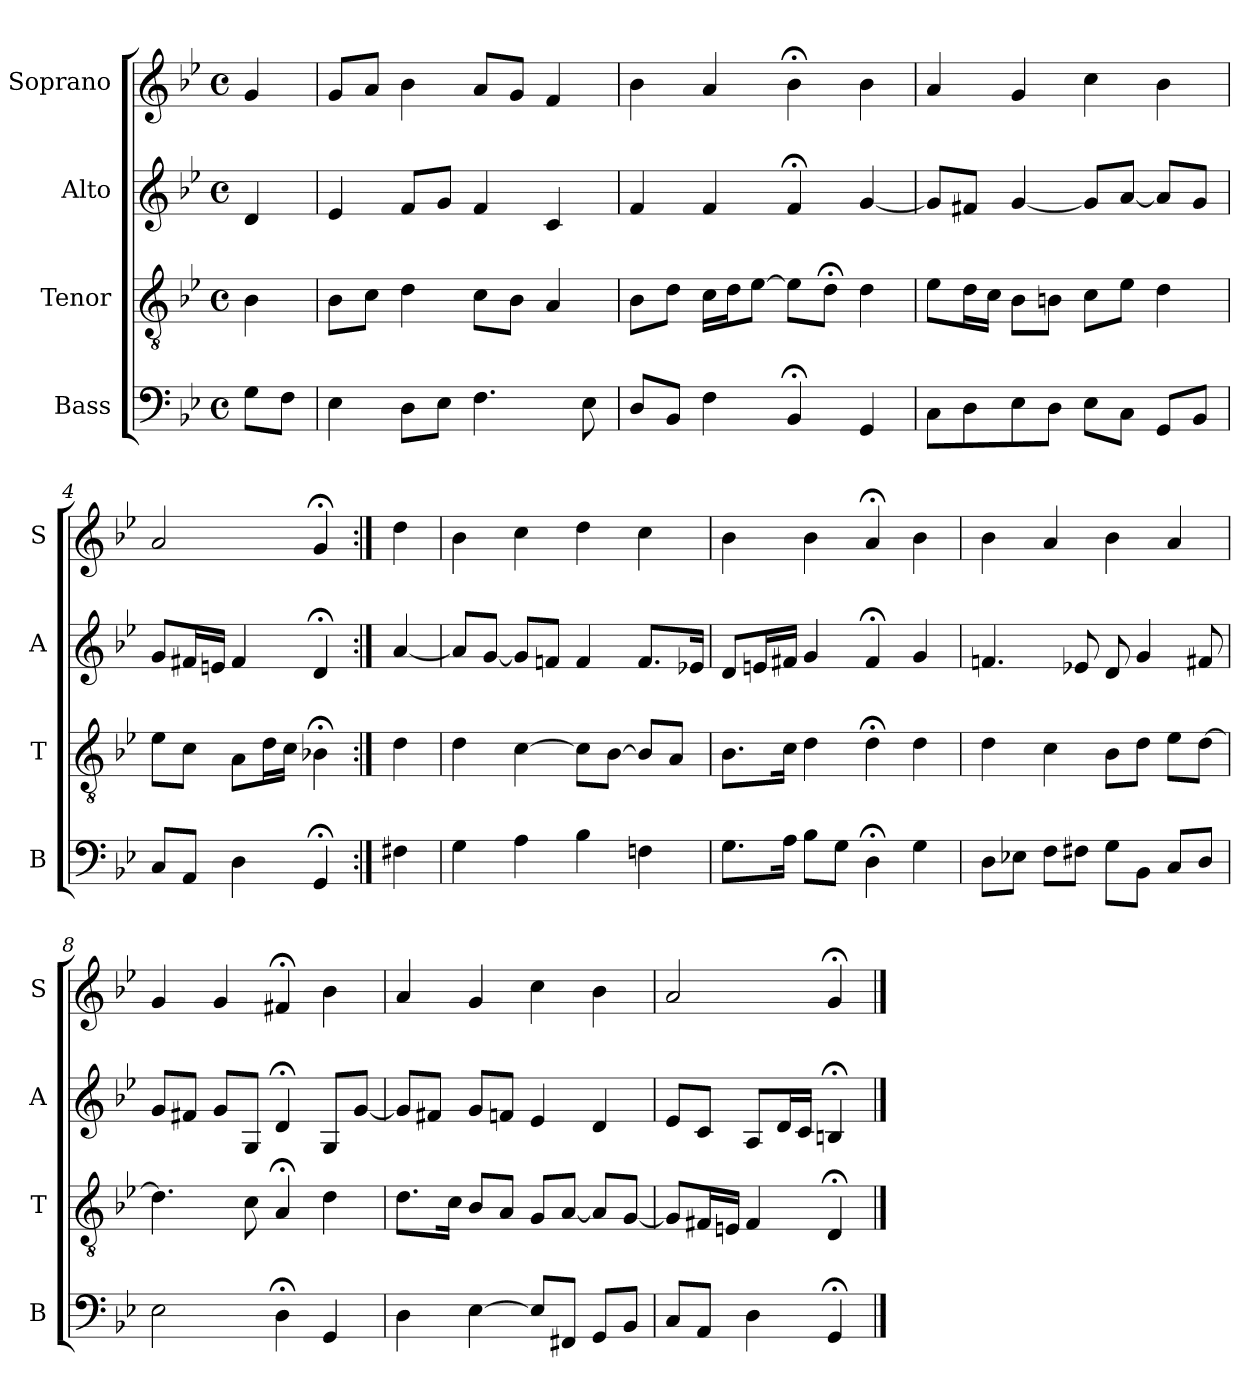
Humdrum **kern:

**kern	**kern	**kern	**kern
*part4	*part3	*part2	*part1
*staff4	*staff3	*staff2	*staff1
*I"Bass	*I"Tenor	*I"Alto	*I"Soprano
*I'B	*I'T	*I'A	*I'S
*clefF4	*clefGv2	*clefG2	*clefG2
*k[b-e-]	*k[b-e-]	*k[b-e-]	*k[b-e-]
*g:	*g:	*g:	*g:
*M4/4	*M4/4	*M4/4	*M4/4
*met(c)	*met(c)	*met(c)	*met(c)
*MM100	*MM100	*MM100	*MM100
=	=	=	=
8GL	4B-	4d	4g
8FJ	.	.	.
=1	=1	=1	=1
4E-	8B-L	4e-	8gL
.	8cJ	.	8aJ
8DL	4d	8fL	4b-
8E-J	.	8gJ	.
4.F	8cL	4f	8aL
.	8B-J	.	8gJ
.	4A	4c	4f
8E-	.	.	.
=2	=2	=2	=2
8DL	8B-L	4f	4b-
8BB-J	8dJ	.	.
4F	16cLL	4f	4a
.	16dJ	.	.
.	[8e-J	.	.
4BB-;<	8e-L]	4f;<	4b-;<
.	8d;<J	.	.
4GG	4d	[4g	4b-
=3	=3	=3	=3
8CL	8e-L	8gL]	4a
8D	16dL	8f#XJ	.
.	16cJJ	.	.
8E-	8B-L	[4g	4g
8DJ	8BnJ	.	.
8E-L	8cL	8gL]	4cc
8CJ	8e-J	[8aJ	.
8GGL	4d	8aL]	4b-
8BB-J	.	8gJ	.
=4	=4	=4	=4
8CL	8e-L	8gL	2a
8AAJ	8cJ	16f#XL	.
.	.	16enJJ	.
4D	8AL	4f#	.
.	16dL	.	.
.	16cJJ	.	.
4GG;<	4B-X;<	4d;<	4g;<
=:|!	=:|!	=:|!	=:|!
4F#X	4d	[4a	4dd
=5	=5	=5	=5
4G	4d	8aL]	4b-
.	.	[8gJ	.
4A	[4c	8gL]	4cc
.	.	8fnJ	.
4B-	8cL]	4f	4dd
.	[8B-J	.	.
4Fn	8B-L]	8.fL	4cc
.	8AJ	.	.
.	.	16e-XJk	.
=6	=6	=6	=6
8.GL	8.B-L	8dL	4b-
.	.	16enL	.
16AJk	16cJk	16f#XJJ	.
8B-L	4d	4g	4b-
8GJ	.	.	.
4D;<	4d;<	4f#;<	4a;<
4G	4d	4g	4b-
=7	=7	=7	=7
8DL	4d	4.fn	4b-
8E-XJ	.	.	.
8FL	4c	.	4a
8F#XJ	.	8e-X	.
8GL	8B-L	8d	4b-
8BB-J	8dJ	4g	.
8CL	8e-L	.	4a
8DJ	[8dJ	8f#X	.
=8	=8	=8	=8
2E-	4.d]	8gL	4g
.	.	8f#XJ	.
.	.	8gL	4g
.	8c	8GJ	.
4D;<i	4A;<	4d;<i	4f#X;<
4GGi	4d	8GiL	4b-
.	.	[8gJ	.
=9	=9	=9	=9
4D	8.dL	8gL]	4a
.	.	8f#XJ	.
.	16cJk	.	.
[4E-	8B-L	8gL	4g
.	8AJ	8fnJ	.
8E-L]	8GL	4e-	4cc
8FF#XJ	[8AJ	.	.
8GGL	8AL]	4d	4b-
8BB-J	[8GJ	.	.
=10	=10	=10	=10
8CL	8GL]	8e-L	2a
8AAJ	16F#XL	8cJ	.
.	16EnJJ	.	.
4D	4F#	8AL	.
.	.	16dL	.
.	.	16cJJ	.
4GG;<	4D;<	4Bn;<	4g;<
==	==	==	==
*-	*-	*-	*-
